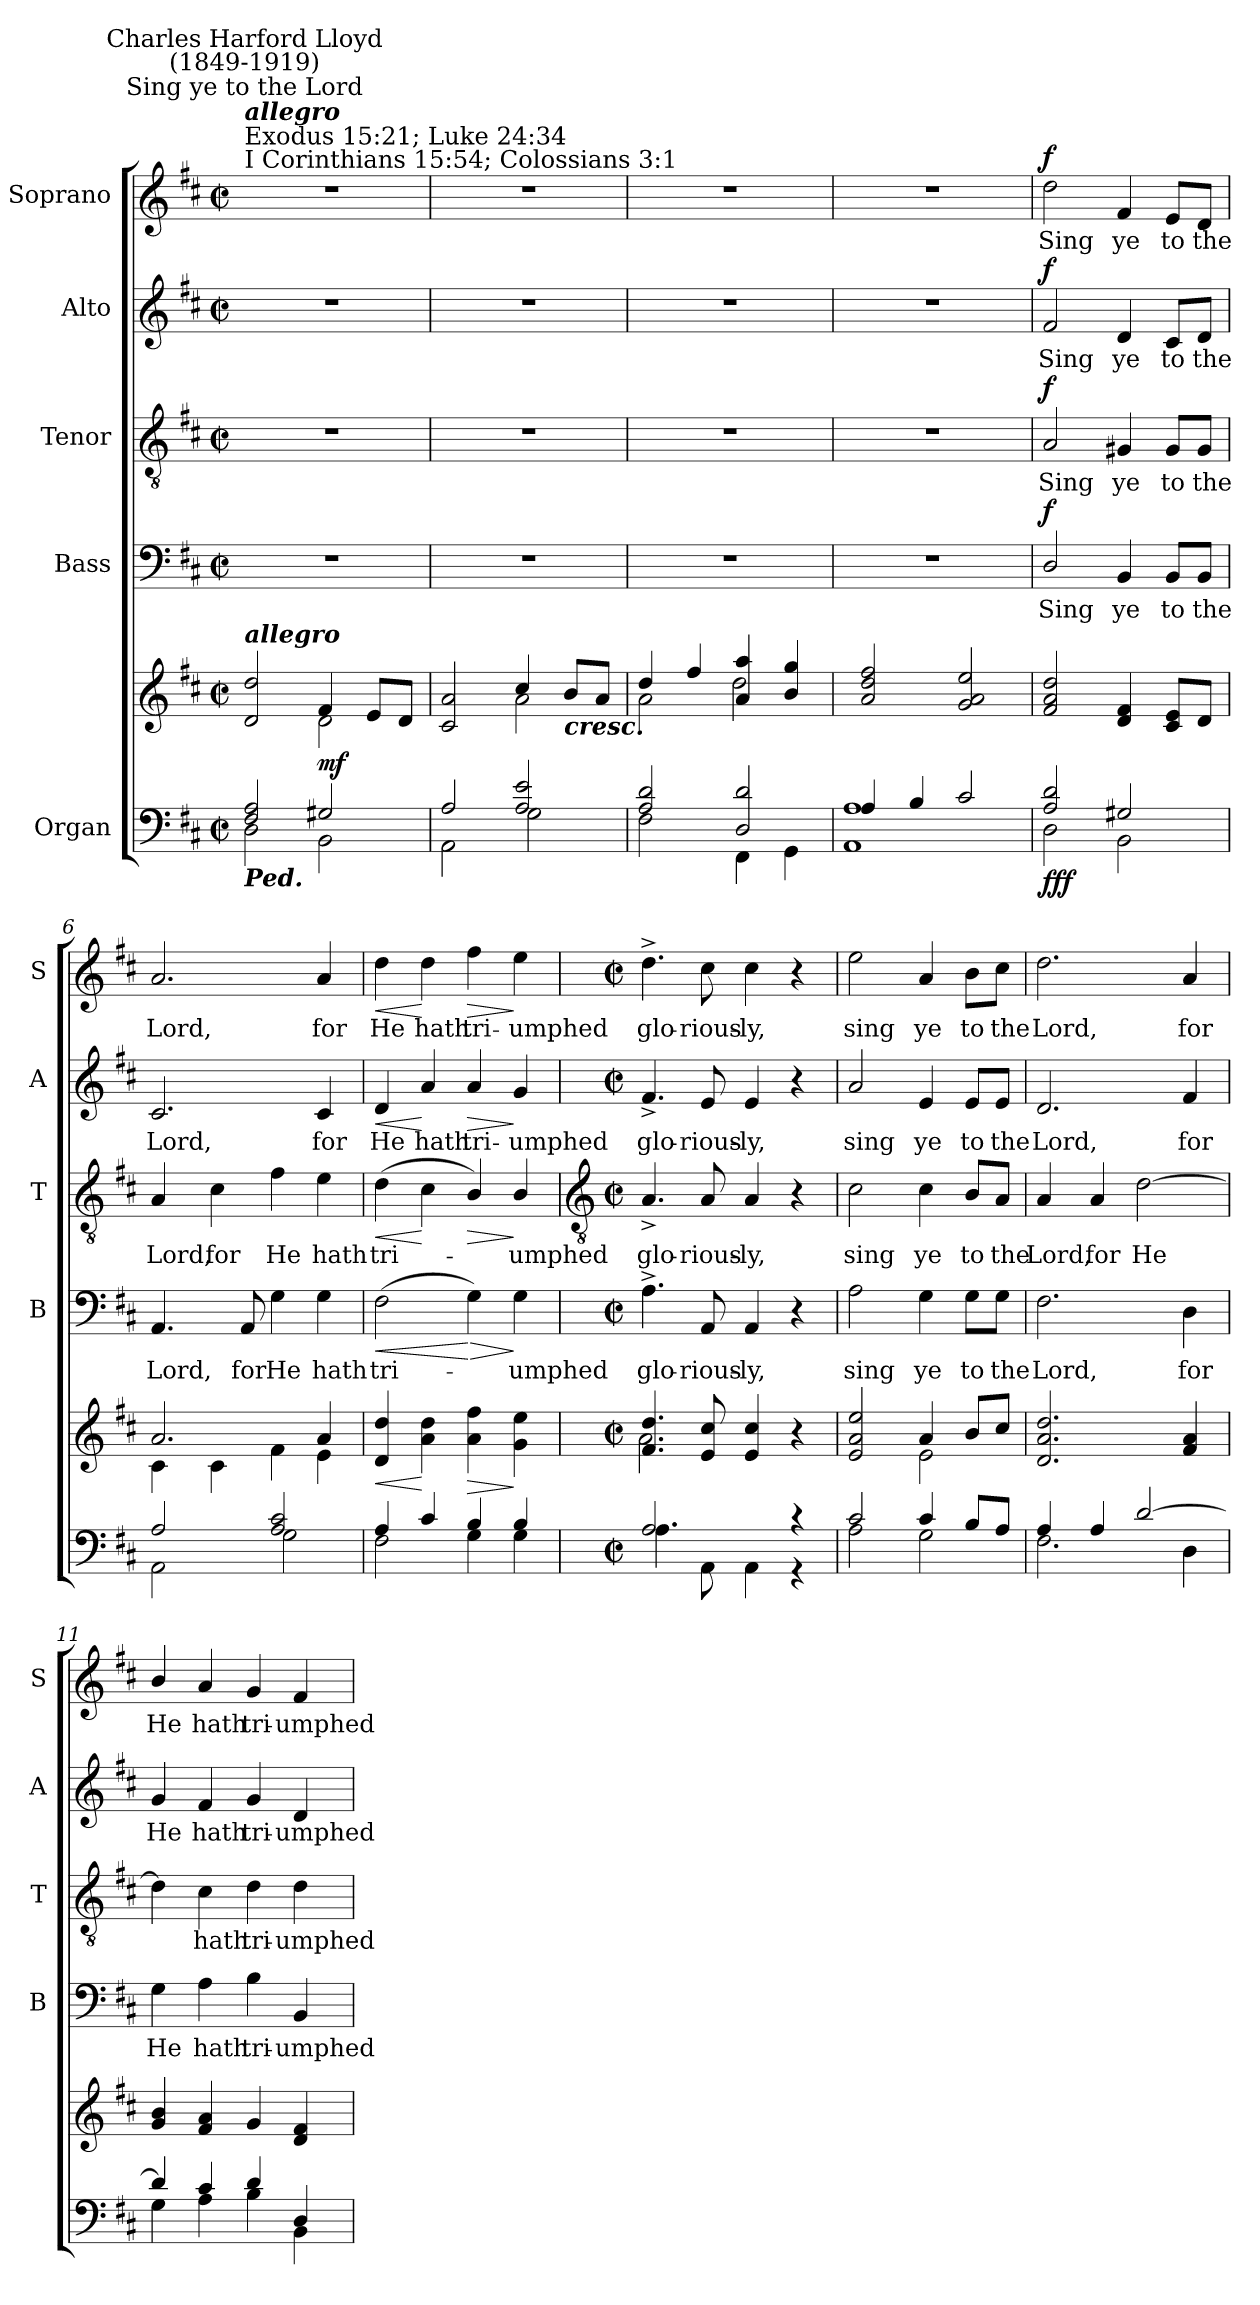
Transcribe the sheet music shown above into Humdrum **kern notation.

**kern	**kern	**dynam	**kern	**text	**dynam	**kern	**text	**dynam	**kern	**text	**dynam	**kern	**text	**dynam
*part5	*part5	*part5	*part4	*part4	*part4	*part3	*part3	*part3	*part2	*part2	*part2	*part1	*part1	*part1
*staff6	*staff5	*staff5/6	*staff4	*staff4	*staff4	*staff3	*staff3	*staff3	*staff2	*staff2	*staff2	*staff1	*staff1	*staff1
*I"Organ	*	*	*I"Bass	*	*	*I"Tenor	*	*	*I"Alto	*	*	*I"Soprano	*	*
*	*	*	*I'B	*	*	*I'T	*	*	*I'A	*	*	*I'S	*	*
*clefF4	*clefG2	*	*clefF4	*	*	*clefGv2	*	*	*clefG2	*	*	*clefG2	*	*
*k[f#c#]	*k[f#c#]	*	*k[f#c#]	*	*	*k[f#c#]	*	*	*k[f#c#]	*	*	*k[f#c#]	*	*
*D:	*D:	*	*D:	*	*	*D:	*	*	*D:	*	*	*D:	*	*
*M2/2	*M2/2	*	*M2/2	*	*	*M2/2	*	*	*M2/2	*	*	*M2/2	*	*
*met(c|)	*met(c|)	*	*met(c|)	*	*	*met(c|)	*	*	*met(c|)	*	*	*met(c|)	*	*
*MM144	*MM144	*	*MM144	*	*	*MM144	*	*	*MM144	*	*	*MM144	*	*
=1	=1	=1	=1	=1	=1	=1	=1	=1	=1	=1	=1	=1	=1	=1
*^	*^	*	*	*	*	*	*	*	*	*	*	*	*	*
!	!	!	!	!	!	!	!	!	!	!	!	!	!	!LO:TX:a:t=Exodus 15&colon;21; Luke 24&colon;34\nI Corinthians 15&colon;54; Colossians 3&colon;1	!	!
!	!	!	!	!	!	!	!	!	!	!	!	!	!	!LO:TX:a:Bi:t=allegro	!	!
!	!	!	!	!	!	!	!	!	!	!	!	!	!	!LO:TX:a:cj:t=Sing ye to the Lord	!	!
!	!	!	!	!	!	!	!	!	!	!	!	!	!	!LO:TX:a:cj:t=Charles Harford Lloyd\n(1849-1919)	!	!
!	!	!LO:TX:a:Bi:t=allegro	!	!	!	!	!	!	!	!	!	!	!	!	!	!
!LO:TX:b:Bi:t=Ped.	!	!	!	!	!	!	!	!	!	!	!	!	!	!	!	!
!	!	!	!	!LO:DY:b=2	!	!	!	!	!	!	!	!	!	!	!	!
!	!	!	!	!LO:DY:n=1:b=2	!	!	!	!	!	!	!	!	!	!	!	!
!	!	!	!	!LO:DY:n=2:b	!	!	!	!	!	!	!	!	!	!	!	!
2F#/ 2A/	2D\	2d 2dd	2ryy	mf mf mf	1r	.	.	1r	.	.	1r	.	.	1r	.	.
!	!	!	!	!LO:DY:n=3:b	!	!	!	!	!	!	!	!	!	!	!	!
2G#X/	2BB\	4f#	2d\	mf	.	.	.	.	.	.	.	.	.	.	.	.
.	.	8eL	.	.	.	.	.	.	.	.	.	.	.	.	.	.
.	.	8dJ	.	.	.	.	.	.	.	.	.	.	.	.	.	.
=2	=2	=2	=2	=2	=2	=2	=2	=2	=2	=2	=2	=2	=2	=2	=2	=2
2A/	2AA\	2c# 2a	2ryy	.	1r	.	.	1r	.	.	1r	.	.	1r	.	.
2A/ 2e/	2G\	4cc#/	2a\	.	.	.	.	.	.	.	.	.	.	.	.	.
!	!	!LO:TX:b:Bi:t=cresc.	!	!	!	!	!	!	!	!	!	!	!	!	!	!
.	.	8bL	.	.	.	.	.	.	.	.	.	.	.	.	.	.
.	.	8aJ	.	.	.	.	.	.	.	.	.	.	.	.	.	.
=3	=3	=3	=3	=3	=3	=3	=3	=3	=3	=3	=3	=3	=3	=3	=3	=3
2A/ 2d/	2F#\	4dd/	2a\	.	1r	.	.	1r	.	.	1r	.	.	1r	.	.
.	.	4ff#/	.	.	.	.	.	.	.	.	.	.	.	.	.	.
2D/ 2d/	4FF#\	4a/ 4aa/	2dd\	.	.	.	.	.	.	.	.	.	.	.	.	.
.	4GG\	4b/ 4gg/	.	.	.	.	.	.	.	.	.	.	.	.	.	.
=4	=4	=4	=4	=4	=4	=4	=4	=4	=4	=4	=4	=4	=4	=4	=4	=4
4A/	1AA\ 1A\	2a 2dd 2ff#	1ryy	.	1r	.	.	1r	.	.	1r	.	.	1r	.	.
4B/	.	.	.	.	.	.	.	.	.	.	.	.	.	.	.	.
2c#/	.	2g 2a 2ee	.	.	.	.	.	.	.	.	.	.	.	.	.	.
=5	=5	=5	=5	=5	=5	=5	=5	=5	=5	=5	=5	=5	=5	=5	=5	=5
!	!	!	!	!LO:DY:b=2	!	!LO:LY:b	!	!	!LO:LY:b	!	!	!LO:LY:b	!	!	!LO:LY:b	!
!	!	!	!	!LO:DY:n=1:b=2	!	!	!	!	!	!	!	!	!	!	!	!
!	!	!	!	!LO:DY:n=2:b	!	!	!LO:DY:b	!	!	!LO:DY:b	!	!	!LO:DY:b	!	!	!LO:DY:b
2A/ 2d/	2D\	2f# 2a 2dd	1ryy	f f f	2D/	Sing	f	2A	Sing	f	2f#	Sing	f	2dd	Sing	f
!	!	!	!	!	!	!LO:LY:b	!	!	!LO:LY:b	!	!	!LO:LY:b	!	!	!LO:LY:b	!
2G#X/	2BB\	4d 4f#	.	.	4BB	ye	.	4G#X	ye	.	4d	ye	.	4f#	ye	.
!	!	!	!	!	!	!LO:LY:b	!	!	!LO:LY:b	!	!	!LO:LY:b	!	!	!LO:LY:b	!
.	.	8c# 8eL	.	.	8BB/L	to	.	8G#/L	to	.	8c#/L	to	.	8e/L	to	.
!	!	!	!	!	!	!LO:LY:b	!	!	!LO:LY:b	!	!	!LO:LY:b	!	!	!LO:LY:b	!
.	.	8dJ	.	.	8BB/J	the	.	8G#/J	the	.	8d/J	the	.	8d/J	the	.
=6	=6	=6	=6	=6	=6	=6	=6	=6	=6	=6	=6	=6	=6	=6	=6	=6
!	!	!	!	!	!	!LO:LY:b	!	!	!LO:LY:b	!	!	!LO:LY:b	!	!	!LO:LY:b	!
2A/	2AA\	2.a	4c#\	.	4.AA	Lord,	.	4A	Lord,	.	2.c#	Lord,	.	2.a	Lord,	.
!	!	!	!	!	!	!	!	!	!LO:LY:b	!	!	!	!	!	!	!
.	.	.	4c#\	.	.	.	.	4c#	for	.	.	.	.	.	.	.
!	!	!	!	!	!	!LO:LY:b	!	!	!	!	!	!	!	!	!	!
.	.	.	.	.	8AA	for	.	.	.	.	.	.	.	.	.	.
!	!	!	!	!	!	!LO:LY:b	!	!	!LO:LY:b	!	!	!	!	!	!	!
2A/ 2c#/	2G\	.	4f#\	.	4G	He	.	4f#	He	.	.	.	.	.	.	.
!	!	!	!	!	!	!LO:LY:b	!	!	!LO:LY:b	!	!	!LO:LY:b	!	!	!LO:LY:b	!
.	.	4a	4e\	.	4G	hath	.	4e	hath	.	4c#	for	.	4a	for	.
=7	=7	=7	=7	=7	=7	=7	=7	=7	=7	=7	=7	=7	=7	=7	=7	=7
!	!	!	!	!LO:HP:b	!	!LO:LY:b	!LO:HP:b	!	!LO:LY:b	!LO:HP:b	!	!LO:LY:b	!LO:HP:b	!	!LO:LY:b	!LO:HP:b
4A/	2F#\	4d 4dd	2.ryy	<	(>2F#	tri-	<	(>4d	tri-	<	4d	He	<	4dd	He	<
!	!	!	!	!	!	!	!	!	!	!	!	!LO:LY:b	!	!	!LO:LY:b	!
4c#/	.	4a 4dd	.	[	.	.	.	4c#	.	[	4a	hath	[	4dd	hath	[
!	!	!	!	!LO:HP:b	!	!	!LO:HP:n=1:b	!	!	!LO:HP:b	!	!LO:LY:b	!LO:HP:b	!	!LO:LY:b	!LO:HP:b
4B/	4G\	4a 4ff#	.	>	4G)	.	[ >	4B/)	.	>	4a	tri-	>	4ff#	tri-	>
!	!	!	!	!	!	!LO:LY:b	!	!	!LO:LY:b	!	!	!LO:LY:b	!	!	!LO:LY:b	!
4B/	4G\	4g 4ee	4ryy	]	4G	umphed	]	4B/	umphed	]	4g	-umphed	]	4ee	-umphed	]
!!LO:LB:g=z
=8	=8	=8	=8	=8	=8	=8	=8	=8	=8	=8	=8	=8	=8	=8	=8	=8
*	*	*	*	*	*	*	*	*clefGv2	*	*	*	*	*	*	*	*
*M2/2	*	*M2/2	*	*	*M2/2	*	*	*M2/2	*	*	*M2/2	*	*	*M2/2	*	*
*met(c|)	*	*met(c|)	*	*	*met(c|)	*	*	*met(c|)	*	*	*met(c|)	*	*	*met(c|)	*	*
!	!	!	!	!	!	!LO:LY:b	!	!	!LO:LY:b	!	!	!LO:LY:b	!	!	!LO:LY:b	!
2.A/	4.A\	4.f# 4.dd	2.a\	.	4.A^	glo-	.	4.A^	glo-	.	4.f#^	glo-	.	4.dd^	glo-	.
!	!	!	!	!	!	!LO:LY:b	!	!	!LO:LY:b	!	!	!LO:LY:b	!	!	!LO:LY:b	!
.	8AA\	8e 8cc#	.	.	8AA	-rious-	.	8A	-rious-	.	8e	-rious-	.	8cc#	-rious-	.
!	!	!	!	!	!	!LO:LY:b	!	!	!LO:LY:b	!	!	!LO:LY:b	!	!	!LO:LY:b	!
.	4AA\	4e 4cc#	.	.	4AA	-ly,	.	4A	-ly,	.	4e	-ly,	.	4cc#	-ly,	.
4r	4r	4r	4ryy	.	4r	.	.	4r	.	.	4r	.	.	4r	.	.
=9	=9	=9	=9	=9	=9	=9	=9	=9	=9	=9	=9	=9	=9	=9	=9	=9
!	!	!	!	!	!	!LO:LY:b	!	!	!LO:LY:b	!	!	!LO:LY:b	!	!	!LO:LY:b	!
2c#/	2A\	2e 2a 2ee	2ryy	.	2A	sing	.	2c#	sing	.	2a	sing	.	2ee	sing	.
!	!	!	!	!	!	!LO:LY:b	!	!	!LO:LY:b	!	!	!LO:LY:b	!	!	!LO:LY:b	!
4c#/	2G\	4a	2e\	.	4G	ye	.	4c#	ye	.	4e	ye	.	4a	ye	.
!	!	!	!	!	!	!LO:LY:b	!	!	!LO:LY:b	!	!	!LO:LY:b	!	!	!LO:LY:b	!
8B/L	.	8b/L	.	.	8G\L	to	.	8B/L	to	.	8e/L	to	.	8b\L	to	.
!	!	!	!	!	!	!LO:LY:b	!	!	!LO:LY:b	!	!	!LO:LY:b	!	!	!LO:LY:b	!
8A/J	.	8cc#/J	.	.	8G\J	the	.	8A/J	the	.	8e/J	the	.	8cc#\J	the	.
=10	=10	=10	=10	=10	=10	=10	=10	=10	=10	=10	=10	=10	=10	=10	=10	=10
!	!	!	!	!	!	!LO:LY:b	!	!	!LO:LY:b	!	!	!LO:LY:b	!	!	!LO:LY:b	!
4A/	2.F#\	2.d 2.a 2.dd	1ryy	.	2.F#	Lord,	.	4A	Lord,	.	2.d	Lord,	.	2.dd	Lord,	.
!	!	!	!	!	!	!	!	!	!LO:LY:b	!	!	!	!	!	!	!
4A/	.	.	.	.	.	.	.	4A	for	.	.	.	.	.	.	.
!	!	!	!	!	!	!	!	!	!LO:LY:b	!	!	!	!	!	!	!
[2d/	.	.	.	.	.	.	.	[2d	He	.	.	.	.	.	.	.
!	!	!	!	!	!	!LO:LY:b	!	!	!	!	!	!LO:LY:b	!	!	!LO:LY:b	!
.	4D\	4f# 4a	.	.	4D	for	.	.	.	.	4f#	for	.	4a	for	.
=11	=11	=11	=11	=11	=11	=11	=11	=11	=11	=11	=11	=11	=11	=11	=11	=11
!	!	!	!	!	!	!LO:LY:b	!	!	!	!	!	!LO:LY:b	!	!	!LO:LY:b	!
4d/]	4G\	4g/ 4b/	1ryy	.	4G	He	.	4d]	.	.	4g/	He	.	4b/	He	.
!	!	!	!	!	!	!LO:LY:b	!	!	!LO:LY:b	!	!	!LO:LY:b	!	!	!LO:LY:b	!
4c#/	4A\	4f# 4a	.	.	4A	hath	.	4c#	hath	.	4f#	hath	.	4a	hath	.
!	!	!	!	!	!	!LO:LY:b	!	!	!LO:LY:b	!	!	!LO:LY:b	!	!	!LO:LY:b	!
4d/	4B\	4g	.	.	4B	tri-	.	4d	tri-	.	4g	tri-	.	4g	tri-	.
!	!	!	!	!	!	!LO:LY:b	!	!	!LO:LY:b	!	!	!LO:LY:b	!	!	!LO:LY:b	!
4D/	4BB\	4d 4f#	.	.	4BB	-umphed	.	4d	-umphed	.	4d	-umphed	.	4f#	-umphed	.
*v	*v	*	*	*	*	*	*	*	*	*	*	*	*	*	*	*
*	*v	*v	*	*	*	*	*	*	*	*	*	*	*	*	*
=	=	=	=	=	=	=	=	=	=	=	=	=	=	=
*-	*-	*-	*-	*-	*-	*-	*-	*-	*-	*-	*-	*-	*-	*-
